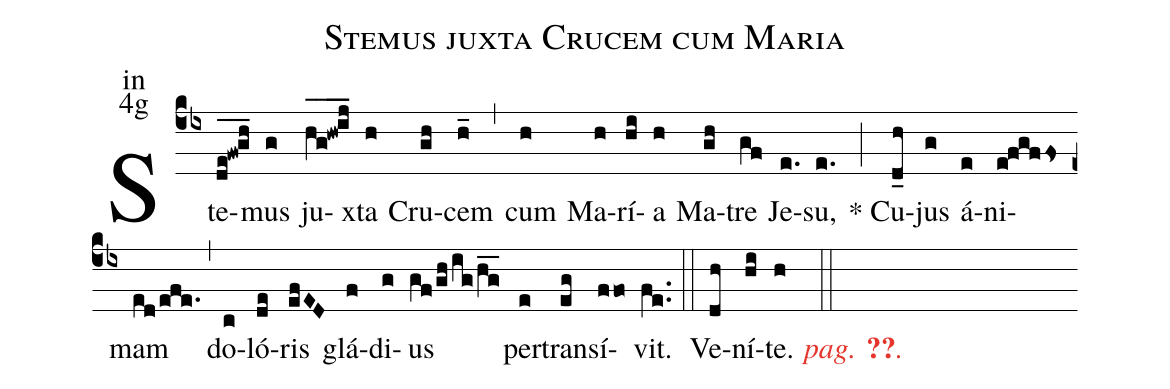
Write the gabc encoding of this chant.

name:Stemus juxta Crucem cum Maria;
office-part:in;
mode:4g;
%%
(cb4) Ste(de_@fw_@gh_)mus(g)
ju(hg__@hw_@ij_)xta(h)
Cru(gh)cem(h_) (,)
cum(h) Ma(h)rí(hi)a(h) Ma(gh)tre(gf) Je(e.)su,(e.) (;)
<sp>*</sp> Cu(d_h)jus(g)
á(e)ni(e@fgffs)mam(ed/efe.) (,)
do(c)ló(de)ris(efED) glá(f)di(g)us(gf/gh/ig/hg__) per(e)trans(eg)í(ffo)vit.(fe..) (::)
<nlba>Ve(dh)ní(hi)te. <c><i>pag. <v>\pageref{M-ORIP4g}</v>.</i></c></nlba>(h ::)
